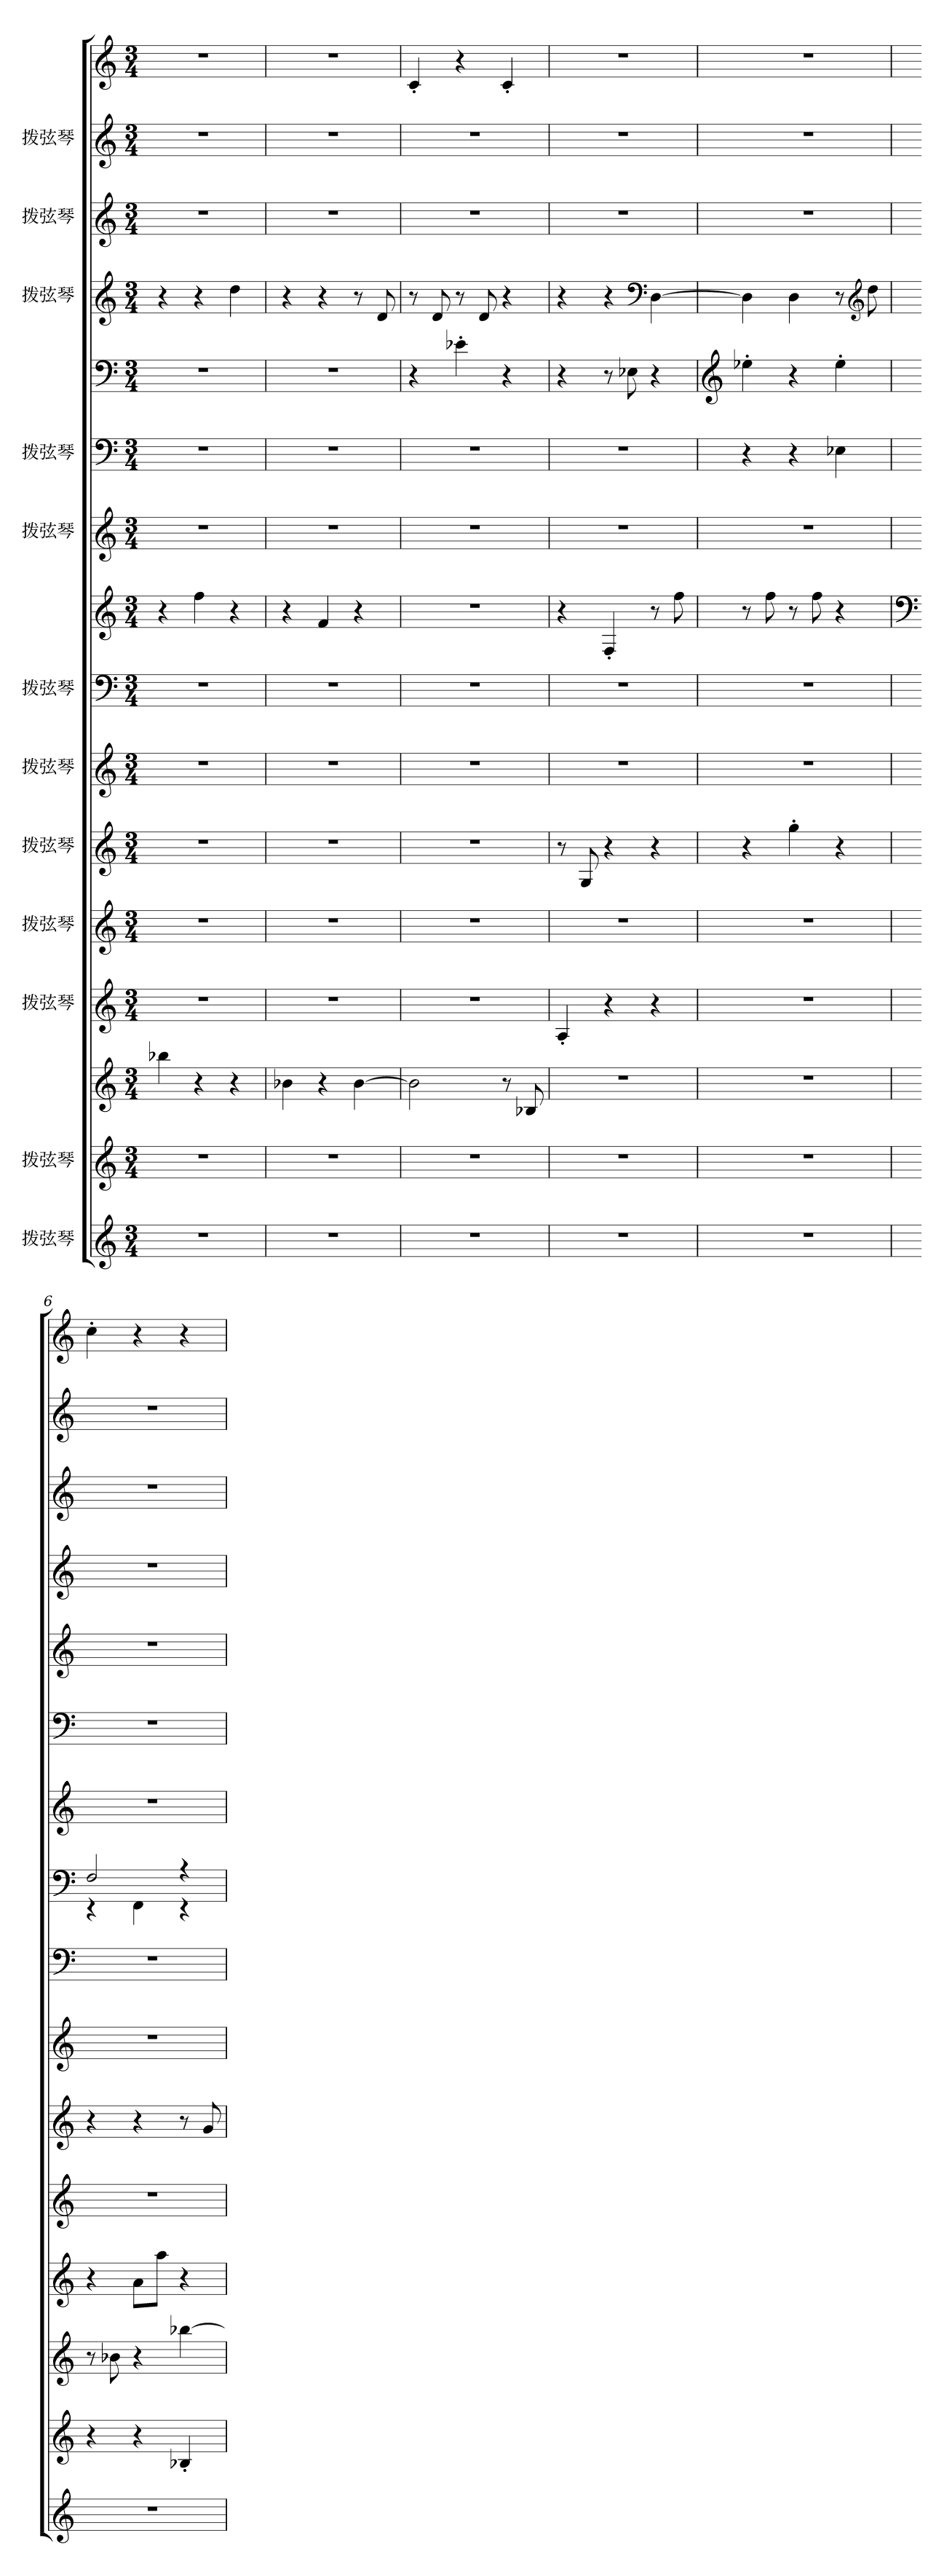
**kern	**kern	**kern	**kern	**kern	**kern	**kern	**kern	**kern	**kern	**kern	**kern	**kern	**kern	**kern	**kern
*part12	*part11	*part11	*part10	*part9	*part8	*part7	*part6	*part6	*part5	*part4	*part4	*part3	*part2	*part1	*part1
*staff16	*staff15	*staff14	*staff13	*staff12	*staff11	*staff10	*staff9	*staff8	*staff7	*staff6	*staff5	*staff4	*staff3	*staff2	*staff1
*I"拨弦琴	*I"拨弦琴	*	*I"拨弦琴	*I"拨弦琴	*I"拨弦琴	*I"拨弦琴	*I"拨弦琴	*	*I"拨弦琴	*I"拨弦琴	*	*I"拨弦琴	*I"拨弦琴	*I"拨弦琴	*
*clefG2	*clefG2	*clefG2	*clefG2	*clefG2	*clefG2	*clefG2	*clefF4	*clefG2	*clefG2	*clefF4	*clefF4	*clefG2	*clefG2	*clefG2	*clefG2
*k[]	*k[]	*k[]	*k[]	*k[]	*k[]	*k[]	*k[]	*k[]	*k[]	*k[]	*k[]	*k[]	*k[]	*k[]	*k[]
*M3/4	*M3/4	*M3/4	*M3/4	*M3/4	*M3/4	*M3/4	*M3/4	*M3/4	*M3/4	*M3/4	*M3/4	*M3/4	*M3/4	*M3/4	*M3/4
*MM171	*MM171	*MM171	*MM171	*MM171	*MM171	*MM171	*MM171	*MM171	*MM171	*MM171	*MM171	*MM171	*MM171	*MM171	*MM171
=1	=1	=1	=1	=1	=1	=1	=1	=1	=1	=1	=1	=1	=1	=1	=1
2.r	2.r	4bb-X\	2.r	2.r	2.r	2.r	2.r	4r	2.r	2.r	2.r	4r	2.r	2.r	2.r
.	.	4r	.	.	.	.	.	4ff\	.	.	.	4r	.	.	.
.	.	4r	.	.	.	.	.	4r	.	.	.	4dd\	.	.	.
=2	=2	=2	=2	=2	=2	=2	=2	=2	=2	=2	=2	=2	=2	=2	=2
2.r	2.r	4b-X\	2.r	2.r	2.r	2.r	2.r	4r	2.r	2.r	2.r	4r	2.r	2.r	2.r
.	.	4r	.	.	.	.	.	4f/	.	.	.	4r	.	.	.
.	.	[4b-\	.	.	.	.	.	4r	.	.	.	8r	.	.	.
.	.	.	.	.	.	.	.	.	.	.	.	8d/	.	.	.
=3	=3	=3	=3	=3	=3	=3	=3	=3	=3	=3	=3	=3	=3	=3	=3
2.r	2.r	2b-\]	2.r	2.r	2.r	2.r	2.r	2.r	2.r	2.r	4r	8r	2.r	2.r	4c'/
.	.	.	.	.	.	.	.	.	.	.	.	8d/	.	.	.
.	.	.	.	.	.	.	.	.	.	.	4e-X'\	8r	.	.	4r
.	.	.	.	.	.	.	.	.	.	.	.	8d/	.	.	.
.	.	8r	.	.	.	.	.	.	.	.	4r	4r	.	.	4c'/
.	.	8B-X/	.	.	.	.	.	.	.	.	.	.	.	.	.
=4	=4	=4	=4	=4	=4	=4	=4	=4	=4	=4	=4	=4	=4	=4	=4
2.r	2.r	2.r	4A'/	2.r	8r	2.r	2.r	4r	2.r	2.r	4r	4r	2.r	2.r	2.r
.	.	.	.	.	8G/	.	.	.	.	.	.	.	.	.	.
.	.	.	4r	.	4r	.	.	4F'/	.	.	8r	4r	.	.	.
.	.	.	.	.	.	.	.	.	.	.	8E-X\	.	.	.	.
*	*	*	*	*	*	*	*	*	*	*	*	*clefF4	*	*	*
.	.	.	4r	.	4r	.	.	8r	.	.	4r	[4D\	.	.	.
.	.	.	.	.	.	.	.	8ff\	.	.	.	.	.	.	.
=5	=5	=5	=5	=5	=5	=5	=5	=5	=5	=5	=5	=5	=5	=5	=5
*	*	*	*	*	*	*	*	*	*	*	*clefG2	*	*	*	*
2.r	2.r	2.r	2.r	2.r	4r	2.r	2.r	8r	2.r	4r	4ee-X'\	4D\]	2.r	2.r	2.r
.	.	.	.	.	.	.	.	8ff\	.	.	.	.	.	.	.
.	.	.	.	.	4gg'\	.	.	8r	.	4r	4r	4D\	.	.	.
.	.	.	.	.	.	.	.	8ff\	.	.	.	.	.	.	.
.	.	.	.	.	4r	.	.	4r	.	4E-X\	4ee-'\	8r	.	.	.
*	*	*	*	*	*	*	*	*	*	*	*	*clefG2	*	*	*
.	.	.	.	.	.	.	.	.	.	.	.	8dd\	.	.	.
!!LO:PB:g=z
=6	=6	=6	=6	=6	=6	=6	=6	=6	=6	=6	=6	=6	=6	=6	=6
*	*	*	*	*	*	*	*	*clefF4	*	*	*	*	*	*	*
*	*	*	*	*	*	*	*	*^	*	*	*	*	*	*	*
2.r	4r	8r	4r	2.r	4r	2.r	2.r	2F/	4r	2.r	2.r	2.r	2.r	2.r	2.r	4cc'\
.	.	8b-X\	.	.	.	.	.	.	.	.	.	.	.	.	.	.
.	4r	4r	8a\L	.	4r	.	.	.	4FF\	.	.	.	.	.	.	4r
.	.	.	8aa\J	.	.	.	.	.	.	.	.	.	.	.	.	.
.	4B-X'/	[4bb-X\	4r	.	8r	.	.	4r	4r	.	.	.	.	.	.	4r
.	.	.	.	.	8g/	.	.	.	.	.	.	.	.	.	.	.
*	*	*	*	*	*	*	*	*v	*v	*	*	*	*	*	*	*
=	=	=	=	=	=	=	=	=	=	=	=	=	=	=	=
*-	*-	*-	*-	*-	*-	*-	*-	*-	*-	*-	*-	*-	*-	*-	*-
